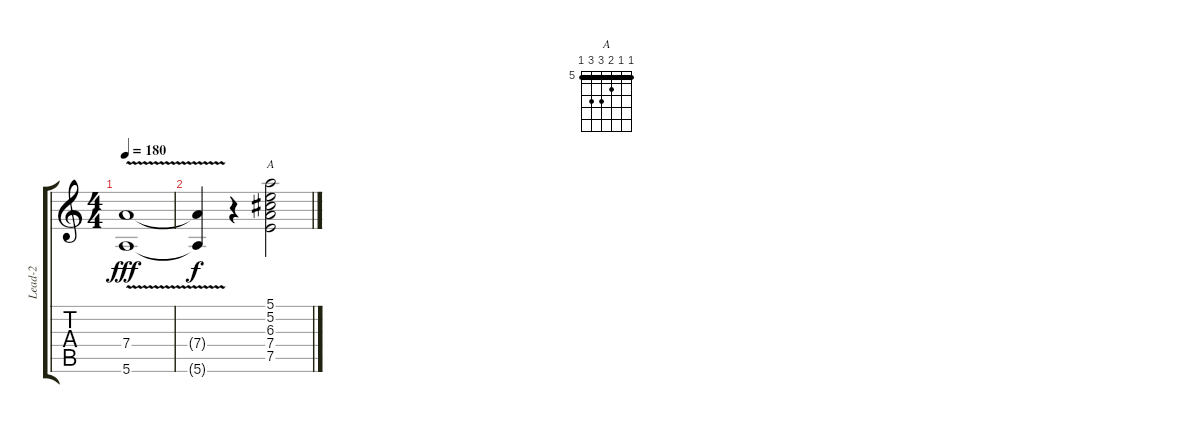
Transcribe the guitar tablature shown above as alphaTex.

\track ("Lead-2" "Lead-2") {instrument acousticguitarnylon}
\staff {score tabs}
\tuning (E4 B3 G3 D3 A2 E2) {hide}
\chord ("A" 5 5 6 7 7 5) {firstfret 5 barre 5}
\ts (4 4)
\tempo 180
\clef g2
\ks c
(7.4{v} 5.6).1{dy fff} |
(7.4{t} 5.6{t}).4{dy f} r.4 (5.1 5.2 6.3 7.4 7.5).2{ch "A"}
